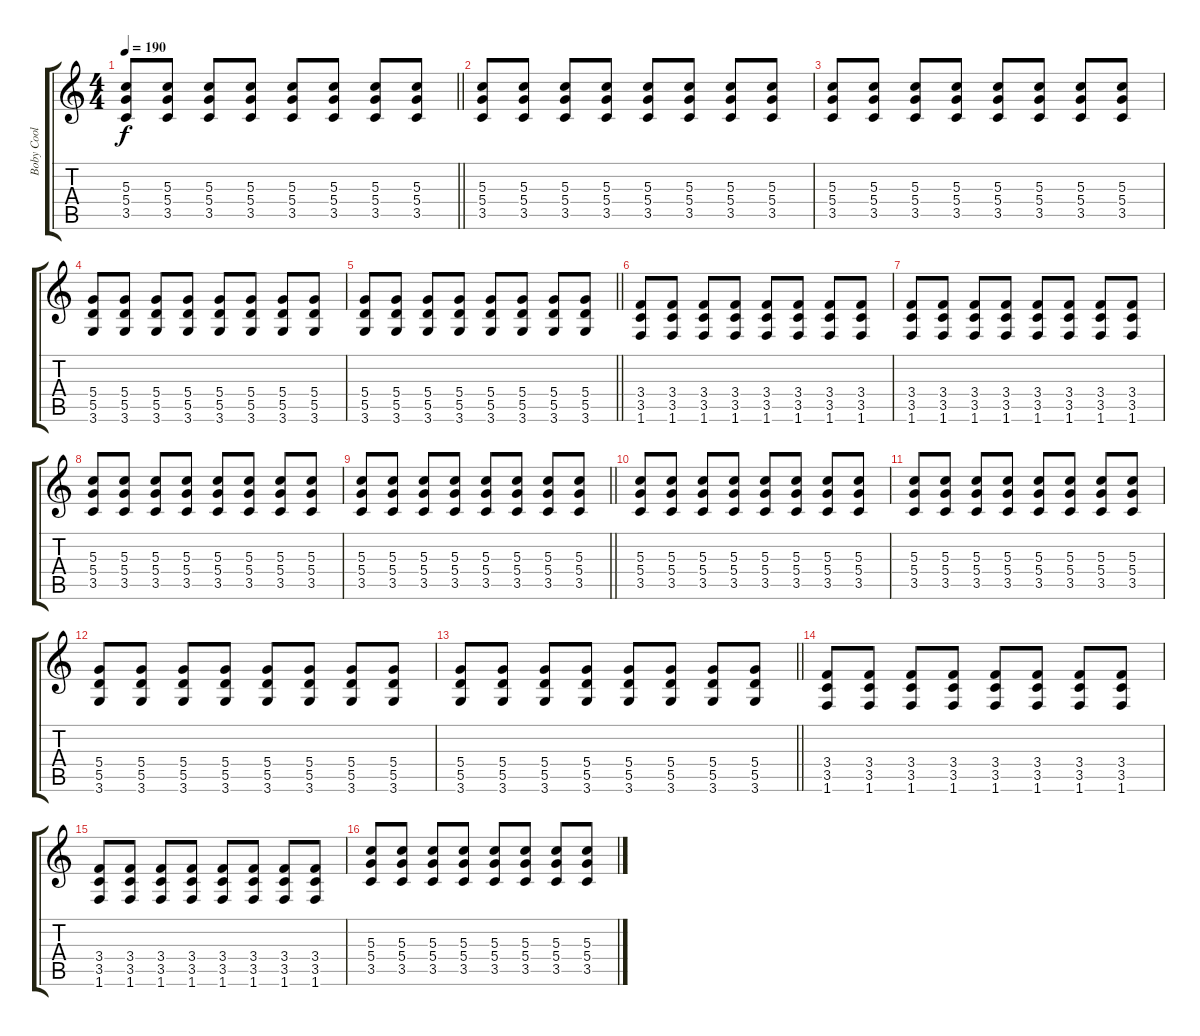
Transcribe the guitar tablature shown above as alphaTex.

\track ("Boby Cool" "Boby Cool") {instrument overdrivenguitar}
\staff {score tabs}
\tuning (E4 B3 G3 D3 A2 E2) {hide}
\ts (4 4)
\tempo 190
\clef g2
\barLineRight lightlight
\ks c
(5.3 5.4 3.5).8{dy f} (5.3 5.4 3.5).8 (5.3 5.4 3.5).8 (5.3 5.4 3.5).8 (5.3 5.4 3.5).8 (5.3 5.4 3.5).8 (5.3 5.4 3.5).8 (5.3 5.4 3.5).8 |
(5.3 5.4 3.5).8 (5.3 5.4 3.5).8 (5.3 5.4 3.5).8 (5.3 5.4 3.5).8 (5.3 5.4 3.5).8 (5.3 5.4 3.5).8 (5.3 5.4 3.5).8 (5.3 5.4 3.5).8 |
(5.3 5.4 3.5).8 (5.3 5.4 3.5).8 (5.3 5.4 3.5).8 (5.3 5.4 3.5).8 (5.3 5.4 3.5).8 (5.3 5.4 3.5).8 (5.3 5.4 3.5).8 (5.3 5.4 3.5).8 |
(5.4 5.5 3.6).8 (5.4 5.5 3.6).8 (5.4 5.5 3.6).8 (5.4 5.5 3.6).8 (5.4 5.5 3.6).8 (5.4 5.5 3.6).8 (5.4 5.5 3.6).8 (5.4 5.5 3.6).8 |
\barLineRight lightlight
(5.4 5.5 3.6).8 (5.4 5.5 3.6).8 (5.4 5.5 3.6).8 (5.4 5.5 3.6).8 (5.4 5.5 3.6).8 (5.4 5.5 3.6).8 (5.4 5.5 3.6).8 (5.4 5.5 3.6).8 |
(3.4 3.5 1.6).8 (3.4 3.5 1.6).8 (3.4 3.5 1.6).8 (3.4 3.5 1.6).8 (3.4 3.5 1.6).8 (3.4 3.5 1.6).8 (3.4 3.5 1.6).8 (3.4 3.5 1.6).8 |
(3.4 3.5 1.6).8 (3.4 3.5 1.6).8 (3.4 3.5 1.6).8 (3.4 3.5 1.6).8 (3.4 3.5 1.6).8 (3.4 3.5 1.6).8 (3.4 3.5 1.6).8 (3.4 3.5 1.6).8 |
(5.3 5.4 3.5).8 (5.3 5.4 3.5).8 (5.3 5.4 3.5).8 (5.3 5.4 3.5).8 (5.3 5.4 3.5).8 (5.3 5.4 3.5).8 (5.3 5.4 3.5).8 (5.3 5.4 3.5).8 |
\barLineRight lightlight
(5.3 5.4 3.5).8 (5.3 5.4 3.5).8 (5.3 5.4 3.5).8 (5.3 5.4 3.5).8 (5.3 5.4 3.5).8 (5.3 5.4 3.5).8 (5.3 5.4 3.5).8 (5.3 5.4 3.5).8 |
(5.3 5.4 3.5).8 (5.3 5.4 3.5).8 (5.3 5.4 3.5).8 (5.3 5.4 3.5).8 (5.3 5.4 3.5).8 (5.3 5.4 3.5).8 (5.3 5.4 3.5).8 (5.3 5.4 3.5).8 |
(5.3 5.4 3.5).8 (5.3 5.4 3.5).8 (5.3 5.4 3.5).8 (5.3 5.4 3.5).8 (5.3 5.4 3.5).8 (5.3 5.4 3.5).8 (5.3 5.4 3.5).8 (5.3 5.4 3.5).8 |
(5.4 5.5 3.6).8 (5.4 5.5 3.6).8 (5.4 5.5 3.6).8 (5.4 5.5 3.6).8 (5.4 5.5 3.6).8 (5.4 5.5 3.6).8 (5.4 5.5 3.6).8 (5.4 5.5 3.6).8 |
\barLineRight lightlight
(5.4 5.5 3.6).8 (5.4 5.5 3.6).8 (5.4 5.5 3.6).8 (5.4 5.5 3.6).8 (5.4 5.5 3.6).8 (5.4 5.5 3.6).8 (5.4 5.5 3.6).8 (5.4 5.5 3.6).8 |
(3.4 3.5 1.6).8 (3.4 3.5 1.6).8 (3.4 3.5 1.6).8 (3.4 3.5 1.6).8 (3.4 3.5 1.6).8 (3.4 3.5 1.6).8 (3.4 3.5 1.6).8 (3.4 3.5 1.6).8 |
(3.4 3.5 1.6).8 (3.4 3.5 1.6).8 (3.4 3.5 1.6).8 (3.4 3.5 1.6).8 (3.4 3.5 1.6).8 (3.4 3.5 1.6).8 (3.4 3.5 1.6).8 (3.4 3.5 1.6).8 |
(5.3 5.4 3.5).8 (5.3 5.4 3.5).8 (5.3 5.4 3.5).8 (5.3 5.4 3.5).8 (5.3 5.4 3.5).8 (5.3 5.4 3.5).8 (5.3 5.4 3.5).8 (5.3 5.4 3.5).8
